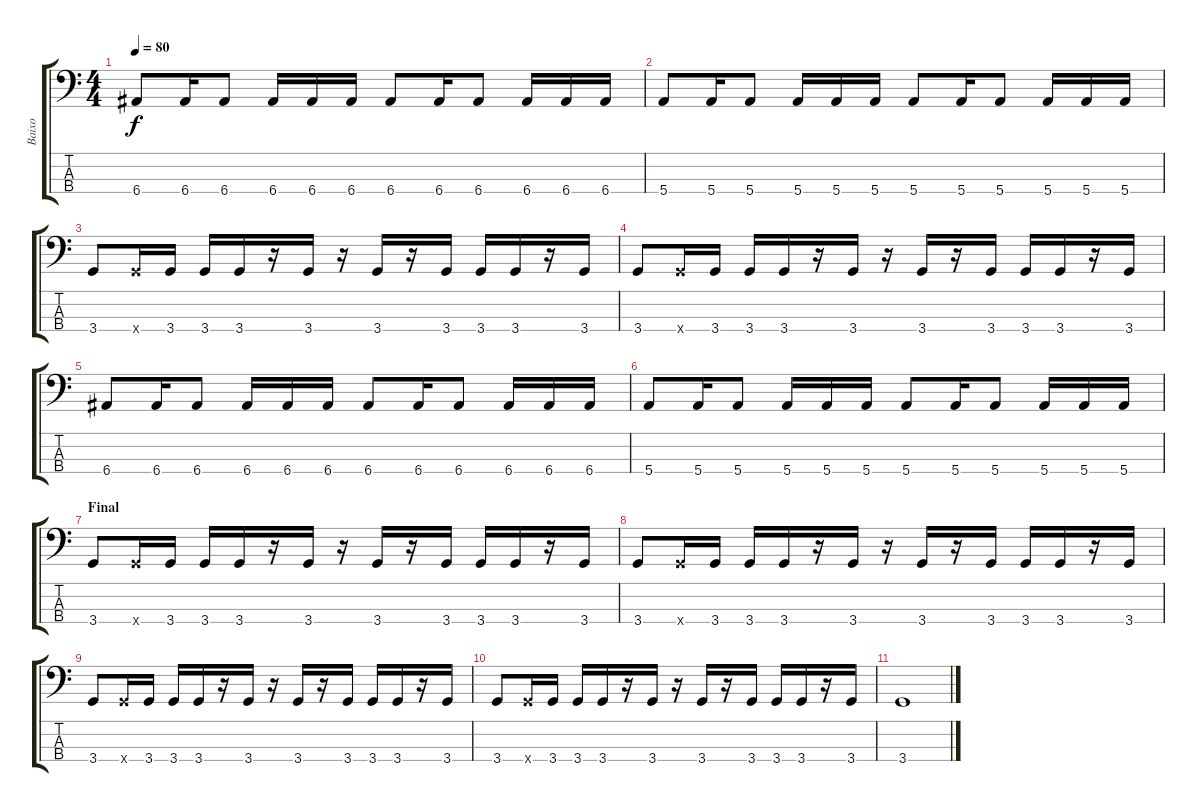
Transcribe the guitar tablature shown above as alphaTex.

\track ("Baixo" "Baixo") {instrument electricbasspick}
\staff {score tabs}
\tuning (G2 D2 A1 E1) {hide}
\ts (4 4)
\tempo 80
\clef f4
\ks c
6.4.8{dy f} 6.4.16 6.4.8 6.4.16 6.4.16 6.4.16 6.4.8 6.4.16 6.4.8 6.4.16 6.4.16 6.4.16 |
5.4.8 5.4.16 5.4.8 5.4.16 5.4.16 5.4.16 5.4.8 5.4.16 5.4.8 5.4.16 5.4.16 5.4.16 |
3.4.8 3.4{x}.16 3.4.16 3.4.16 3.4.16 r.16 3.4.16 r.16 3.4.16 r.16 3.4.16 3.4.16 3.4.16 r.16 3.4.16 |
3.4.8 3.4{x}.16 3.4.16 3.4.16 3.4.16 r.16 3.4.16 r.16 3.4.16 r.16 3.4.16 3.4.16 3.4.16 r.16 3.4.16 |
6.4.8 6.4.16 6.4.8 6.4.16 6.4.16 6.4.16 6.4.8 6.4.16 6.4.8 6.4.16 6.4.16 6.4.16 |
5.4.8 5.4.16 5.4.8 5.4.16 5.4.16 5.4.16 5.4.8 5.4.16 5.4.8 5.4.16 5.4.16 5.4.16 |
\section ("" "Final")
3.4.8 3.4{x}.16 3.4.16 3.4.16 3.4.16 r.16 3.4.16 r.16 3.4.16 r.16 3.4.16 3.4.16 3.4.16 r.16 3.4.16 |
3.4.8 3.4{x}.16 3.4.16 3.4.16 3.4.16 r.16 3.4.16 r.16 3.4.16 r.16 3.4.16 3.4.16 3.4.16 r.16 3.4.16 |
3.4.8 3.4{x}.16 3.4.16 3.4.16 3.4.16 r.16 3.4.16 r.16 3.4.16 r.16 3.4.16 3.4.16 3.4.16 r.16 3.4.16 |
3.4.8 3.4{x}.16 3.4.16 3.4.16 3.4.16 r.16 3.4.16 r.16 3.4.16 r.16 3.4.16 3.4.16 3.4.16 r.16 3.4.16 |
3.4.1
